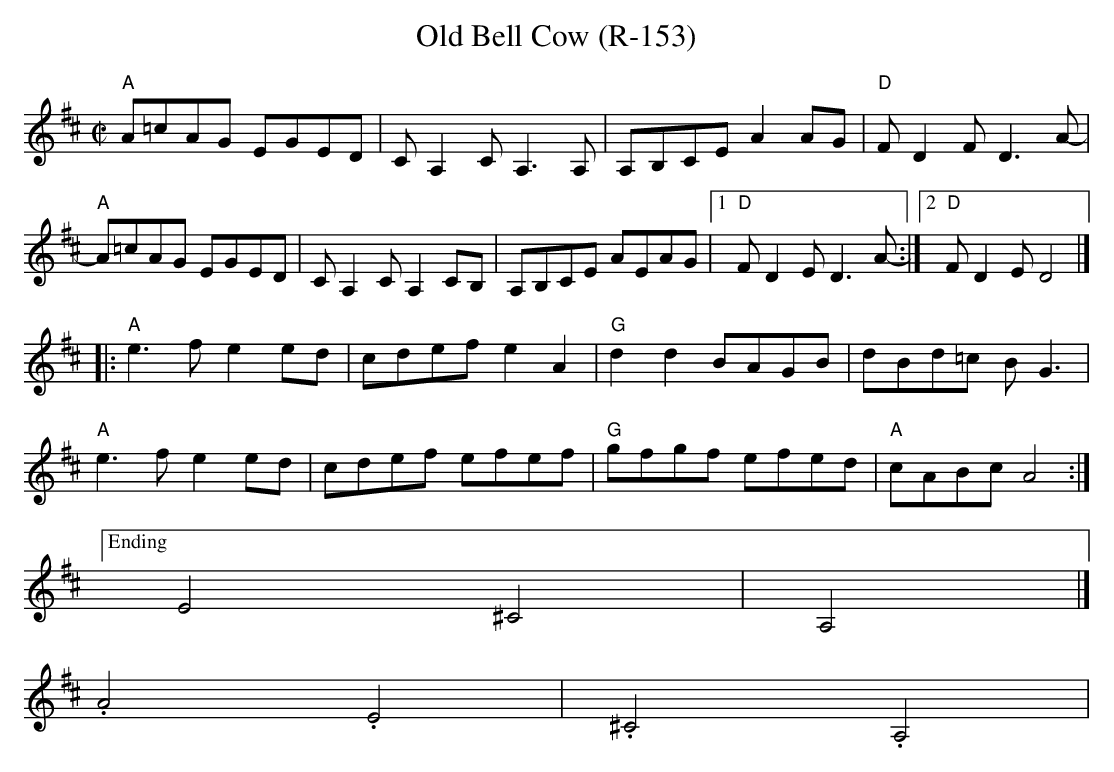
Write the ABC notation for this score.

X:1
T:Old Bell Cow (R-153)
M:C|
L:1/8
K:AMix
"A"A=cAG EGED | CA,2CA,3A, | A,B,CE A2AG | "D"FD2F D3A- |
"A"A=cAG EGED | CA,2C A,2CB, |A,B,CE AEAG |1 "D"FD2E D3A-:|2 "D"FD2E D4 |]
|: "A"e3f e2ed | cdef e2A2 | "G"d2d2 BAGB | dBd=c BG3 |
"A"e3f e2ed | cdef efef | "G"gfgf efed | "A"cABc A4 :|
["Ending"E4 ^C4|A,4|]
.A4.E4|.^C4.A,4|

$SmallLMargin
$SmallRMargin
